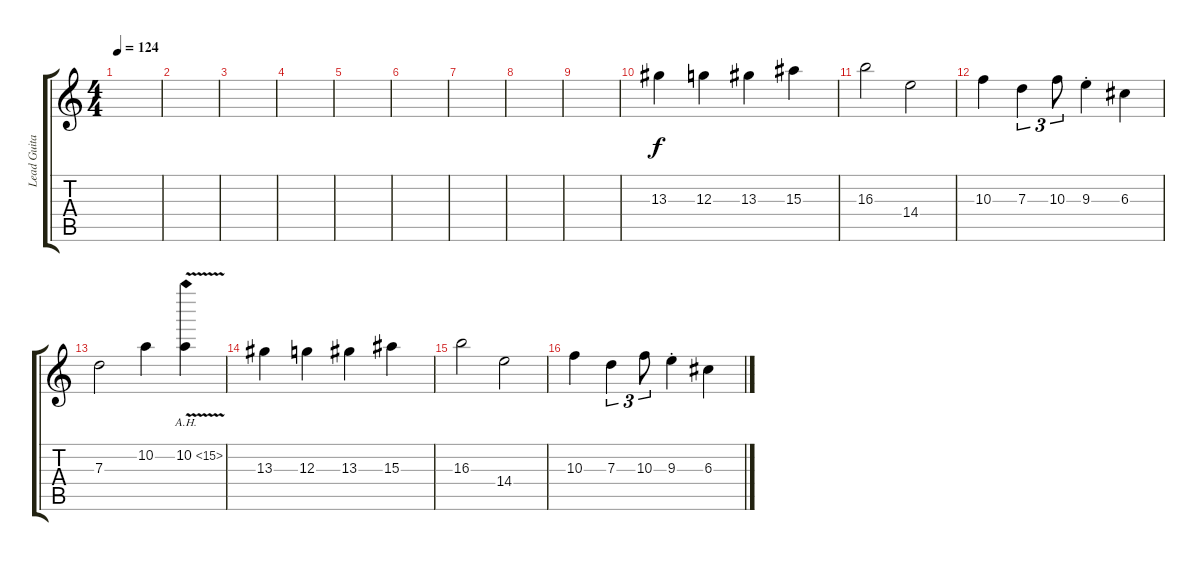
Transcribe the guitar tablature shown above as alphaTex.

\track ("Lead Guitar 1" "Lead Guita") {instrument overdrivenguitar}
\staff {score tabs}
\tuning (E4 B3 G3 D3 A2 E2) {hide}
\ts (4 4)
\tempo 124
\clef g2
\ks c
|
|
|
|
|
|
|
|
|
13.3.4 12.3.4 13.3.4 15.3.4 |
16.3.2 14.4.2 |
10.3.4 7.3.4{tu (3 2)} 10.3.8{tu (3 2)} 9.3{st}.4 6.3.4 |
7.3.2 10.2.4 10.2{ah 5 v}.4 |
13.3.4 12.3.4 13.3.4 15.3.4 |
16.3.2 14.4.2 |
10.3.4 7.3.4{tu (3 2)} 10.3.8{tu (3 2)} 9.3{st}.4 6.3.4
